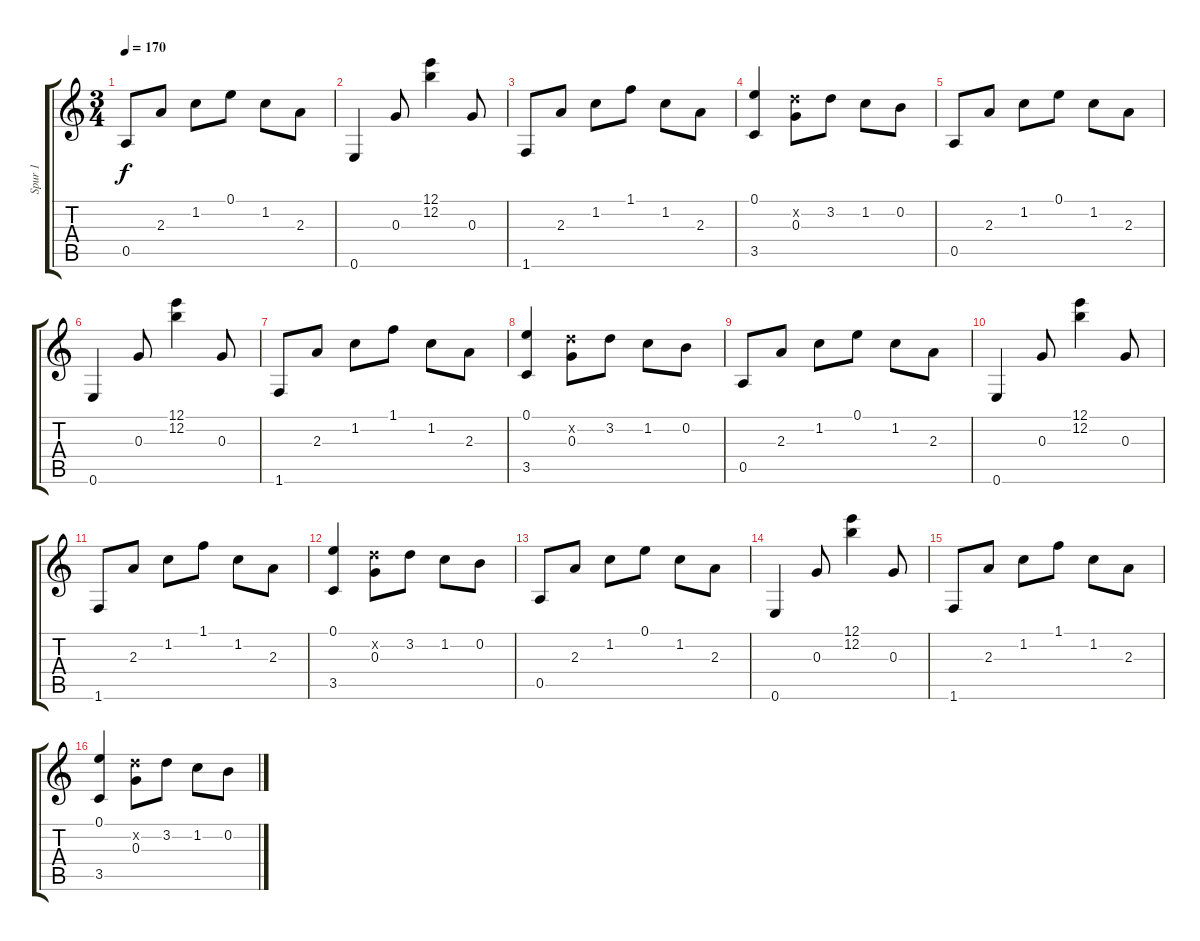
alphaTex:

\track ("Spur 1" "Spur 1") {instrument acousticguitarnylon}
\staff {score tabs}
\tuning (E4 B3 G3 D3 A2 E2) {hide}
\ts (3 4)
\tempo 170
\clef g2
\ks c
0.5.8{dy f} 2.3.8 1.2.8 0.1.8 1.2.8 2.3.8 |
0.6.4 0.3.8 (12.1 12.2).4 0.3.8 |
1.6.8 2.3.8 1.2.8 1.1.8 1.2.8 2.3.8 |
(0.1 3.5).4 (3.2{x} 0.3).8 3.2.8 1.2.8 0.2.8 |
0.5.8 2.3.8 1.2.8 0.1.8 1.2.8 2.3.8 |
0.6.4 0.3.8 (12.1 12.2).4 0.3.8 |
1.6.8 2.3.8 1.2.8 1.1.8 1.2.8 2.3.8 |
(0.1 3.5).4 (3.2{x} 0.3).8 3.2.8 1.2.8 0.2.8 |
0.5.8 2.3.8 1.2.8 0.1.8 1.2.8 2.3.8 |
0.6.4 0.3.8 (12.1 12.2).4 0.3.8 |
1.6.8 2.3.8 1.2.8 1.1.8 1.2.8 2.3.8 |
(0.1 3.5).4 (3.2{x} 0.3).8 3.2.8 1.2.8 0.2.8 |
0.5.8 2.3.8 1.2.8 0.1.8 1.2.8 2.3.8 |
0.6.4 0.3.8 (12.1 12.2).4 0.3.8 |
1.6.8 2.3.8 1.2.8 1.1.8 1.2.8 2.3.8 |
(0.1 3.5).4 (3.2{x} 0.3).8 3.2.8 1.2.8 0.2.8
